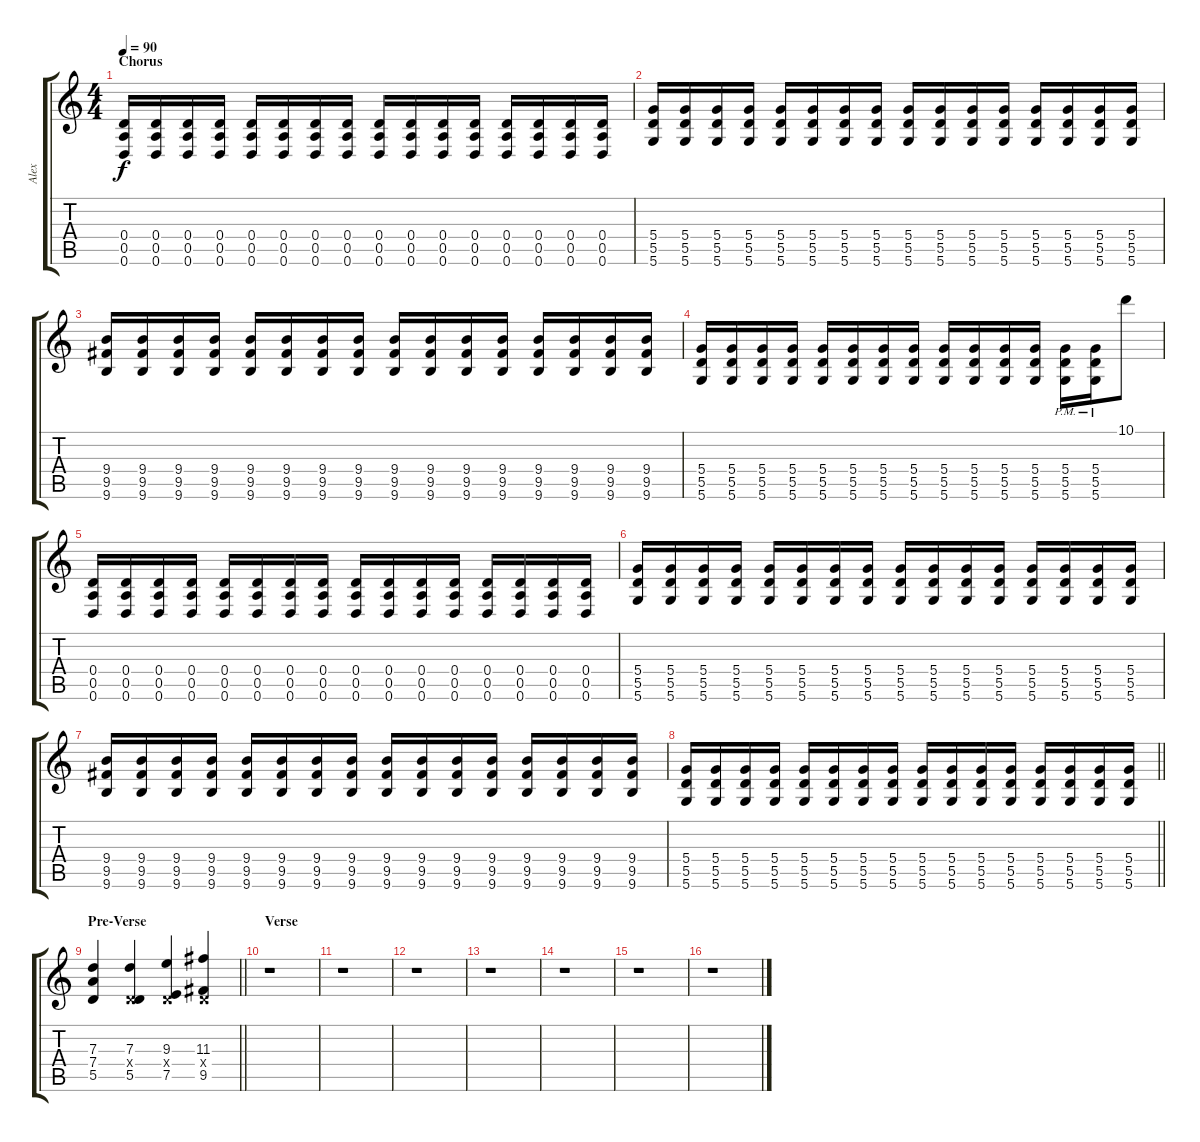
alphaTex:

\track ("Alex" "Alex") {instrument distortionguitar}
\staff {score tabs}
\tuning (E4 B3 G3 D3 A2 D2) {hide}
\ts (4 4)
\section ("" "Chorus")
\tempo 90
\clef g2
\ks c
(0.4 0.5 0.6).16{dy f} (0.4 0.5 0.6).16 (0.4 0.5 0.6).16 (0.4 0.5 0.6).16 (0.4 0.5 0.6).16 (0.4 0.5 0.6).16 (0.4 0.5 0.6).16 (0.4 0.5 0.6).16 (0.4 0.5 0.6).16 (0.4 0.5 0.6).16 (0.4 0.5 0.6).16 (0.4 0.5 0.6).16 (0.4 0.5 0.6).16 (0.4 0.5 0.6).16 (0.4 0.5 0.6).16 (0.4 0.5 0.6).16 |
(5.4 5.5 5.6).16 (5.4 5.5 5.6).16 (5.4 5.5 5.6).16 (5.4 5.5 5.6).16 (5.4 5.5 5.6).16 (5.4 5.5 5.6).16 (5.4 5.5 5.6).16 (5.4 5.5 5.6).16 (5.4 5.5 5.6).16 (5.4 5.5 5.6).16 (5.4 5.5 5.6).16 (5.4 5.5 5.6).16 (5.4 5.5 5.6).16 (5.4 5.5 5.6).16 (5.4 5.5 5.6).16 (5.4 5.5 5.6).16 |
(9.4 9.5 9.6).16 (9.4 9.5 9.6).16 (9.4 9.5 9.6).16 (9.4 9.5 9.6).16 (9.4 9.5 9.6).16 (9.4 9.5 9.6).16 (9.4 9.5 9.6).16 (9.4 9.5 9.6).16 (9.4 9.5 9.6).16 (9.4 9.5 9.6).16 (9.4 9.5 9.6).16 (9.4 9.5 9.6).16 (9.4 9.5 9.6).16 (9.4 9.5 9.6).16 (9.4 9.5 9.6).16 (9.4 9.5 9.6).16 |
(5.4 5.5 5.6).16 (5.4 5.5 5.6).16 (5.4 5.5 5.6).16 (5.4 5.5 5.6).16 (5.4 5.5 5.6).16 (5.4 5.5 5.6).16 (5.4 5.5 5.6).16 (5.4 5.5 5.6).16 (5.4 5.5 5.6).16 (5.4 5.5 5.6).16 (5.4 5.5 5.6).16 (5.4 5.5 5.6).16 (5.4{pm} 5.5{pm} 5.6{pm}).16 (5.4{pm} 5.5{pm} 5.6{pm}).16 10.1.8 |
(0.4 0.5 0.6).16 (0.4 0.5 0.6).16 (0.4 0.5 0.6).16 (0.4 0.5 0.6).16 (0.4 0.5 0.6).16 (0.4 0.5 0.6).16 (0.4 0.5 0.6).16 (0.4 0.5 0.6).16 (0.4 0.5 0.6).16 (0.4 0.5 0.6).16 (0.4 0.5 0.6).16 (0.4 0.5 0.6).16 (0.4 0.5 0.6).16 (0.4 0.5 0.6).16 (0.4 0.5 0.6).16 (0.4 0.5 0.6).16 |
(5.4 5.5 5.6).16 (5.4 5.5 5.6).16 (5.4 5.5 5.6).16 (5.4 5.5 5.6).16 (5.4 5.5 5.6).16 (5.4 5.5 5.6).16 (5.4 5.5 5.6).16 (5.4 5.5 5.6).16 (5.4 5.5 5.6).16 (5.4 5.5 5.6).16 (5.4 5.5 5.6).16 (5.4 5.5 5.6).16 (5.4 5.5 5.6).16 (5.4 5.5 5.6).16 (5.4 5.5 5.6).16 (5.4 5.5 5.6).16 |
(9.4 9.5 9.6).16 (9.4 9.5 9.6).16 (9.4 9.5 9.6).16 (9.4 9.5 9.6).16 (9.4 9.5 9.6).16 (9.4 9.5 9.6).16 (9.4 9.5 9.6).16 (9.4 9.5 9.6).16 (9.4 9.5 9.6).16 (9.4 9.5 9.6).16 (9.4 9.5 9.6).16 (9.4 9.5 9.6).16 (9.4 9.5 9.6).16 (9.4 9.5 9.6).16 (9.4 9.5 9.6).16 (9.4 9.5 9.6).16 |
\barLineRight lightlight
(5.4 5.5 5.6).16 (5.4 5.5 5.6).16 (5.4 5.5 5.6).16 (5.4 5.5 5.6).16 (5.4 5.5 5.6).16 (5.4 5.5 5.6).16 (5.4 5.5 5.6).16 (5.4 5.5 5.6).16 (5.4 5.5 5.6).16 (5.4 5.5 5.6).16 (5.4 5.5 5.6).16 (5.4 5.5 5.6).16 (5.4 5.5 5.6).16 (5.4 5.5 5.6).16 (5.4 5.5 5.6).16 (5.4 5.5 5.6).16 |
\section ("" "Pre-Verse")
\barLineRight lightlight
(7.3 7.4 5.5).4 (7.3 0.4{x} 5.5).4 (9.3 0.4{x} 7.5).4 (11.3 0.4{x} 9.5).4 |
\section ("" "Verse")
r.1 |
r.1 |
r.1 |
r.1 |
r.1 |
r.1 |
r.1
